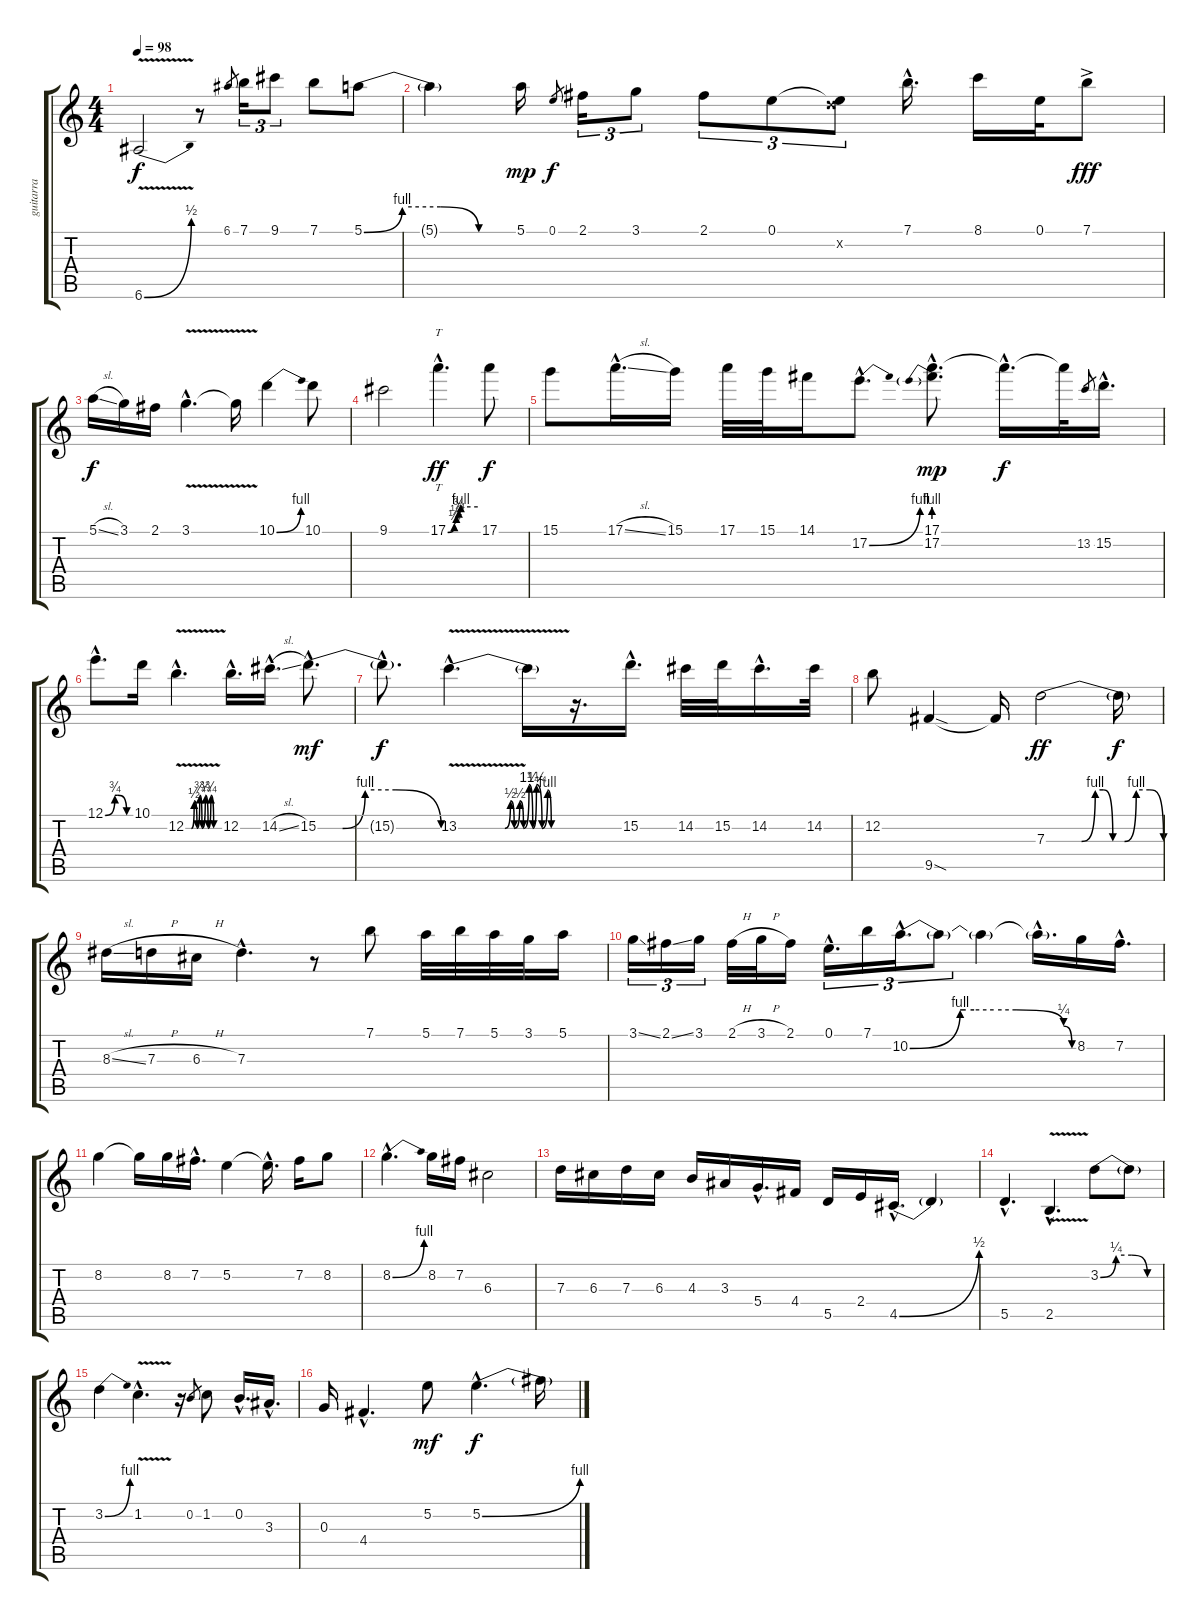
\track ("guitarra" "guitarra") {instrument overdrivenguitar}
\staff {score tabs}
\tuning (E4 B3 G3 D3 A2 E2) {hide}
\ts (4 4)
\tempo 98
\clef g2
\ks c
6.6{be (bend 0 0 60 2) v}.2{dy f} r.8 6.1.8{gr} 7.1.16{tu (3 2)} 9.1.8{tu (3 2)} 7.1.8 5.1{be (custom 0 0 15 4 30 4 45 0 60 0)}.8 |
5.1{t}.4 5.1.16{dy mp} 0.1.8{gr dy f} 2.1.16{tu (3 2)} 3.1.8{tu (3 2)} 2.1.8{tu (3 2)} 0.1.8{tu (3 2)} (0.1{t} 3.2{x}).8{tu (3 2)} 7.1{hac}.16{d} 8.1.16 0.1.32 7.1{ac}.8{dy fff} |
5.1{sl}.16{dy f} 3.1.16 2.1.16 3.1{v hac}.4{d} 3.1{t}.16 10.1{be (bend 0 0 60 4)}.4 10.1.8 |
9.1.2 17.1{be (custom 0 0 13 1 17 2 22 3 26 4 30 4 60 4) hac}.4{tt d dy ff} 17.1.8{dy f} |
15.1.8 17.1{sl hac}.16{d} 15.1.16 17.1.32 15.1.32 14.1.16 17.2{be (bend 0 0 60 4) hac}.8{d} (17.1{hac} 17.2{be (prebend 0 4 60 4) hac}).8{d dy mp} 17.1{hac t}.16{d dy f} 17.1{t}.32 13.2.8{gr} 15.2{hac}.16{d} |
12.1{be (custom 0 0 23 3 30 3 51 0 60 0) hac}.8{d} 10.1.16 12.2{be (custom 0 0 10 0 15 2 20 0 25 3 29 0 35 3 40 0 45 3 50 0 60 0) v hac}.4{d} 12.2{hac}.16{d} 14.2{sl hac}.16{d} 15.2{be (custom 0 0 12 0 23 4 38 4 60 0) hac}.8{d dy mf} |
15.2{hac t}.8{d dy f} 13.2{be (custom 0 0 5 0 10 0 15 0 20 0 25 0 28 2 30 0 33 2 35 0 38 5 40 0 42 5 45 0 48 4 50 0 53 0 55 0 57 0 60 0) v hac}.4{d} 13.2{t}.16 r.16{d} 15.2{hac}.16{d} 14.2.32 15.2.32 14.2{hac}.16{d} 14.2.32 |
12.2.8 9.5{sod}.4 9.5{t}.16 7.3{be (custom 0 0 18 0 25 4 29 4 34 0 40 0 46 4 53 4 60 0)}.2{dy ff} 7.3{t}.16{dy f} |
8.3{sl}.16 7.3{h}.16 6.3{h}.16 7.3{hac}.4{d} r.8 7.1.8 5.1.32 7.1.32 5.1.32 3.1.32 5.1.16 |
3.1{ss}.16{tu (3 2)} 2.1{ss}.16{tu (3 2)} 3.1.16{tu (3 2)} 2.1{h}.32 3.1{h}.32 2.1.16 0.1{hac}.16{d tu (3 2)} 7.1.16{tu (3 2)} 10.2{be (custom 0 0 18 4 20 4 23 4 30 4 38 4 55 1 58 0 60 0) hac}.16{d tu (3 2)} 10.2{t}.8{tu (3 2)} 10.2{t}.4 10.2{hac t}.16{d} 8.2.16 7.2{hac}.16{d} |
8.2.4 8.2{t}.16 8.2.16 7.2{hac}.16{d} 5.2.4 5.2{hac t}.16{d} 7.2.16 8.2.8 |
8.2{be (bend 0 0 60 4) hac}.4{d} 8.2.16 7.2.16 6.3.2 |
7.3.16 6.3.16 7.3.16 6.3.16 4.3.16 3.3.16 5.4{hac}.16{d} 4.4.16 5.5.16 2.4.16 4.5{be (bend 0 0 60 2) hac}.16{d} 4.5{t}.4 |
5.5{hac}.4{d} 2.5{v hac}.4{d} 3.2{be (custom 0 0 15 1 30 1 45 0 60 0)}.8 3.2{t}.8 |
3.2{be (bend 0 0 60 4)}.4 1.2{v hac}.4{d} r.16 0.2.8{gr} 1.2.8 0.2{hac}.16{d} 3.3{hac}.16{d} |
0.3.16 4.4{hac}.4{d} 5.2.8{dy mf} 5.2{be (bend 0 0 60 4) hac}.4{d dy f} 5.2{t}.16
